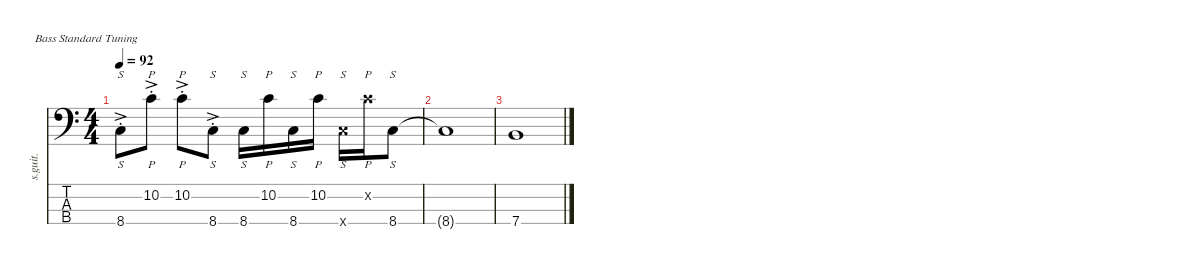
\defaultSystemsLayout 4
\hideDynamics
\bracketExtendMode nobrackets
\track ("Flea, Electric bass (finger and slap)" "s.guit.") {instrument electricbassfinger}
\staff {score tabs}
\tuning (G2 D2 A1 E1)
\ts (4 4)
\tempo 92
\clef f4
\ks c
8.4{ac st}.8{s dy mf} 10.2{ac st}.8{p} 10.2{ac st}.8{p} 8.4{ac st}.8{s} 8.4.16{s} 10.2.16{p} 8.4.16{s} 10.2.16{p} 8.4{x}.16{s} 10.2{x}.16{p} 8.4.8{s} |
8.4{t}.1 |
7.4.1
